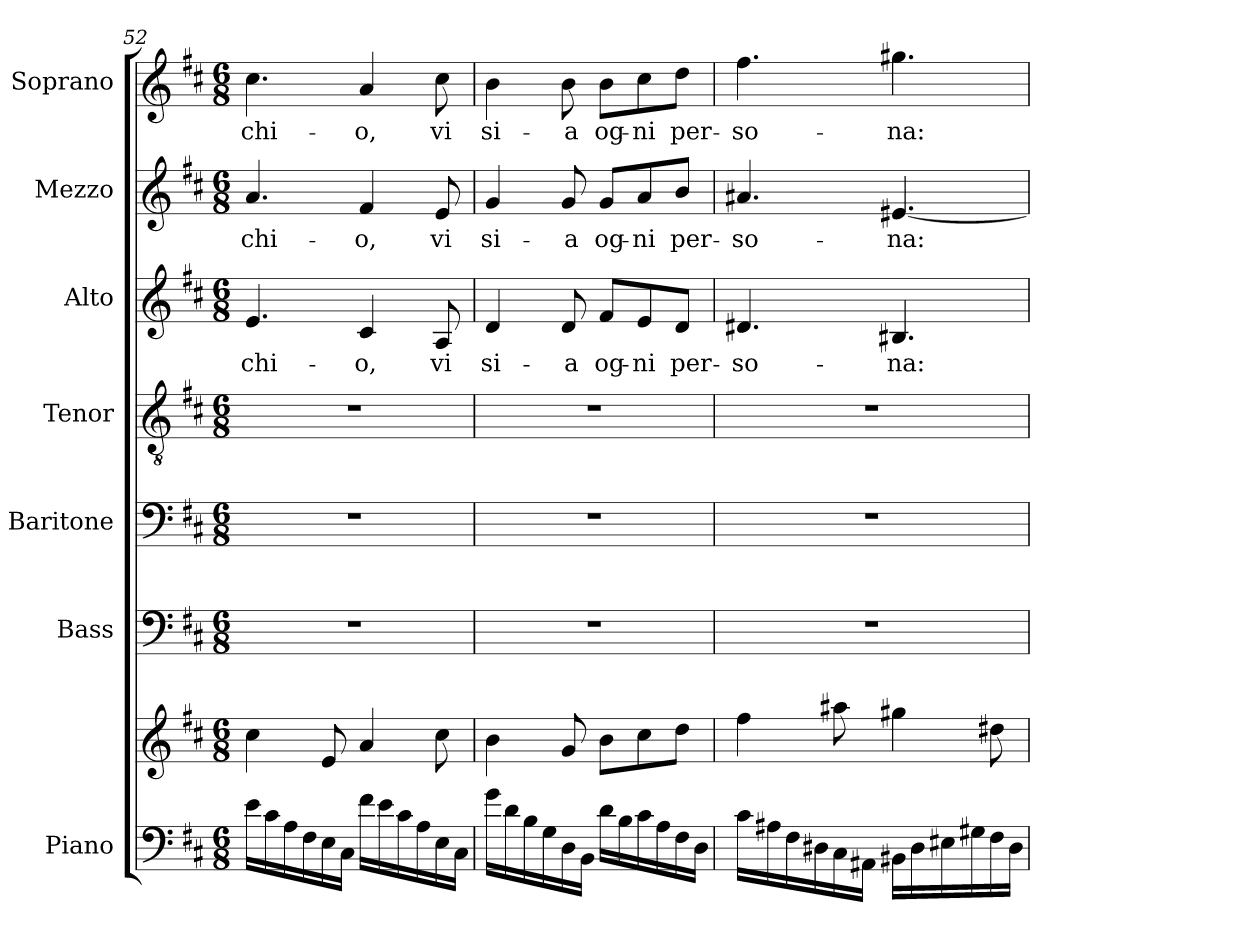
**kern	**kern	**kern	**kern	**kern	**kern	**text	**kern	**text	**kern	**text
*part7	*part7	*part6	*part5	*part4	*part3	*part3	*part2	*part2	*part1	*part1
*staff8	*staff7	*staff6	*staff5	*staff4	*staff3	*staff3	*staff2	*staff2	*staff1	*staff1
*I"Piano	*	*I"Bass	*I"Baritone	*I"Tenor	*I"Alto	*	*I"Mezzo	*	*I"Soprano	*
*I'Pno.	*	*I'B.	*I'Bar.	*I'T.	*I'A.	*	*I'M.	*	*I'S.	*
!!LO:LB:g=z
*clefF4	*clefG2	*clefF4	*clefF4	*clefGv2	*clefG2	*	*clefG2	*	*clefG2	*
*	*	*	*	*ITrd7c12	*	*	*	*	*	*
*k[f#c#]	*k[f#c#]	*k[f#c#]	*k[f#c#]	*k[f#c#]	*k[f#c#]	*	*k[f#c#]	*	*k[f#c#]	*
*D:	*D:	*D:	*D:	*D:	*D:	*	*D:	*	*D:	*
*M6/8	*M6/8	*M6/8	*M6/8	*M6/8	*M6/8	*	*M6/8	*	*M6/8	*
=52	=52	=52	=52	=52	=52	=52	=52	=52	=52	=52
!	!	!LO:N:vis=1	!LO:N:vis=1	!LO:N:vis=1	!	!	!	!	!	!
!	!	!	!	!	!	!LO:LY:b:color=#000000	!	!	!	!
!	!	!	!	!	!	!	!	!LO:LY:b:color=#000000	!	!
!	!	!	!	!	!	!	!	!	!	!LO:LY:b:color=#000000
16ei\LL	4cc#i\	2.r	2.r	2.r	4.ei/	-chi-	4.ai/	-chi-	4.cc#i\	-chi-
16c#i\	.	.	.	.	.	.	.	.	.	.
16Ai\	.	.	.	.	.	.	.	.	.	.
16F#i\	.	.	.	.	.	.	.	.	.	.
16Ei\	8ei/	.	.	.	.	.	.	.	.	.
16C#i\JJ	.	.	.	.	.	.	.	.	.	.
!	!	!	!	!	!	!LO:LY:b:color=#000000	!	!	!	!
!	!	!	!	!	!	!	!	!LO:LY:b:color=#000000	!	!
!	!	!	!	!	!	!	!	!	!	!LO:LY:b:color=#000000
16f#i\LL	4ai/	.	.	.	4c#i/	-o,	4f#i/	-o,	4ai/	-o,
16ei\	.	.	.	.	.	.	.	.	.	.
16c#i\	.	.	.	.	.	.	.	.	.	.
16Ai\	.	.	.	.	.	.	.	.	.	.
!	!	!	!	!	!	!LO:LY:b:color=#000000	!	!	!	!
!	!	!	!	!	!	!	!	!LO:LY:b:color=#000000	!	!
!	!	!	!	!	!	!	!	!	!	!LO:LY:b:color=#000000
16Ei\	8cc#i\	.	.	.	8Ai/	vi	8ei/	vi	8cc#i\	vi
16C#i\JJ	.	.	.	.	.	.	.	.	.	.
=53	=53	=53	=53	=53	=53	=53	=53	=53	=53	=53
!	!	!LO:N:vis=1	!LO:N:vis=1	!LO:N:vis=1	!	!	!	!	!	!
!	!	!	!	!	!	!LO:LY:b:color=#000000	!	!	!	!
!	!	!	!	!	!	!	!	!LO:LY:b:color=#000000	!	!
!	!	!	!	!	!	!	!	!	!	!LO:LY:b:color=#000000
16gi\LL	4bi\	2.r	2.r	2.r	4di/	si-	4gi/	si-	4bi\	si-
16di\	.	.	.	.	.	.	.	.	.	.
16Bi\	.	.	.	.	.	.	.	.	.	.
16Gi\	.	.	.	.	.	.	.	.	.	.
!	!	!	!	!	!	!LO:LY:b:color=#000000	!	!	!	!
!	!	!	!	!	!	!	!	!LO:LY:b:color=#000000	!	!
!	!	!	!	!	!	!	!	!	!	!LO:LY:b:color=#000000
16Di\	8gi/	.	.	.	8di/	-a	8gi/	-a	8bi\	-a
16BBi\JJ	.	.	.	.	.	.	.	.	.	.
!	!	!	!	!	!	!LO:LY:b:color=#000000	!	!	!	!
!	!	!	!	!	!	!	!	!LO:LY:b:color=#000000	!	!
!	!	!	!	!	!	!	!	!	!	!LO:LY:b:color=#000000
16di\LL	8bi\L	.	.	.	8f#i/L	og-	8gi/L	og-	8bi\L	og-
16Bi\	.	.	.	.	.	.	.	.	.	.
!	!	!	!	!	!	!LO:LY:b:color=#000000	!	!	!	!
!	!	!	!	!	!	!	!	!LO:LY:b:color=#000000	!	!
!	!	!	!	!	!	!	!	!	!	!LO:LY:b:color=#000000
16c#i\	8cc#i\	.	.	.	8ei/	-ni	8ai/	-ni	8cc#i\	-ni
16Ai\	.	.	.	.	.	.	.	.	.	.
!	!	!	!	!	!	!LO:LY:b:color=#000000	!	!	!	!
!	!	!	!	!	!	!	!	!LO:LY:b:color=#000000	!	!
!	!	!	!	!	!	!	!	!	!	!LO:LY:b:color=#000000
16F#i\	8ddi\J	.	.	.	8di/J	per-	8bi/J	per-	8ddi\J	per-
16Di\JJ	.	.	.	.	.	.	.	.	.	.
=54	=54	=54	=54	=54	=54	=54	=54	=54	=54	=54
!	!	!LO:N:vis=1	!LO:N:vis=1	!LO:N:vis=1	!	!	!	!	!	!
!	!	!	!	!	!	!LO:LY:b:color=#000000	!	!	!	!
!	!	!	!	!	!	!	!	!LO:LY:b:color=#000000	!	!
!	!	!	!	!	!	!	!	!	!	!LO:LY:b:color=#000000
16c#i\LL	4ff#i\	2.r	2.r	2.r	4.d#Xi/	-so-	4.a#Xi/	-so-	4.ff#i\	-so-
16A#Xi\	.	.	.	.	.	.	.	.	.	.
16F#i\	.	.	.	.	.	.	.	.	.	.
16D#Xi\	.	.	.	.	.	.	.	.	.	.
16C#i\	8aa#Xi\	.	.	.	.	.	.	.	.	.
16AA#Xi\JJ	.	.	.	.	.	.	.	.	.	.
!	!	!	!	!	!	!LO:LY:b:color=#000000	!	!	!	!
!	!	!	!	!	!	!	!	!LO:LY:b:color=#000000	!	!
!	!	!	!	!	!	!	!	!	!	!LO:LY:b:color=#000000
16BB#Xi\LL	4gg#Xi\	.	.	.	4.B#Xi/	-na:	[<4.e#Xi/	-na:	4.gg#Xi\	-na:
16D#i\	.	.	.	.	.	.	.	.	.	.
16E#Xi\	.	.	.	.	.	.	.	.	.	.
16G#Xi\	.	.	.	.	.	.	.	.	.	.
16F#i\	8dd#Xi\	.	.	.	.	.	.	.	.	.
16D#i\JJ	.	.	.	.	.	.	.	.	.	.
=	=	=	=	=	=	=	=	=	=	=
*-	*-	*-	*-	*-	*-	*-	*-	*-	*-	*-
